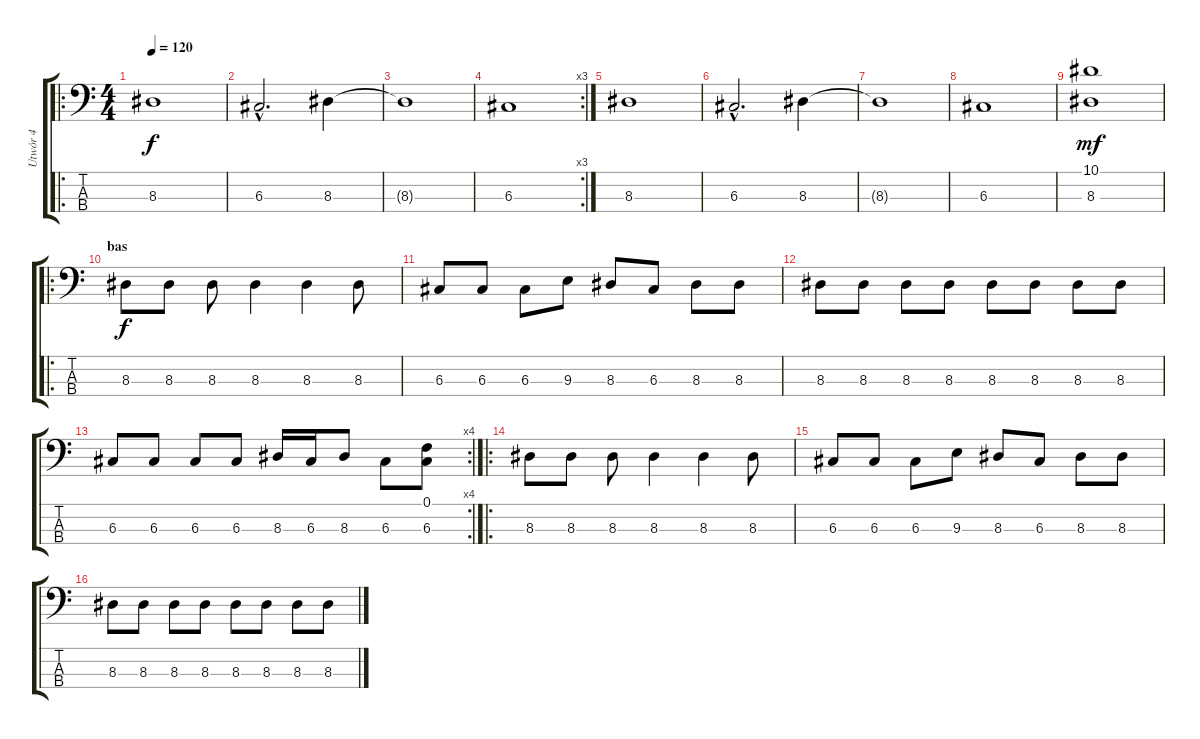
\track ("Utwór 4" "Utwór 4") {instrument electricbassfinger}
\staff {score tabs}
\tuning (F2 C2 G1 D1) {hide}
\ro
\ts (4 4)
\tempo 120
\clef f4
\ks c
8.3.1{dy f instrument fx7echoes} |
6.3{hac}.2{d} 8.3.4 |
8.3{t}.1 |
\rc 3
6.3.1 |
8.3.1{instrument fx7echoes} |
6.3{hac}.2{d} 8.3.4 |
8.3{t}.1 |
6.3.1 |
(10.1 8.3).1{dy mf} |
\ro
\section ("" "bas")
8.3.8{dy f volume 16 instrument electricbassfinger} 8.3.8 8.3.8 8.3.4 8.3.4 8.3.8 |
6.3.8 6.3.8 6.3.8 9.3.8 8.3.8 6.3.8 8.3.8 8.3.8 |
8.3.8 8.3.8 8.3.8 8.3.8 8.3.8 8.3.8 8.3.8 8.3.8 |
\rc 4
6.3.8 6.3.8 6.3.8 6.3.8 8.3.16 6.3.16 8.3.8 6.3.8 (0.1 6.3).8 |
\ro
8.3.8 8.3.8 8.3.8 8.3.4 8.3.4 8.3.8 |
6.3.8 6.3.8 6.3.8 9.3.8 8.3.8 6.3.8 8.3.8 8.3.8 |
8.3.8 8.3.8 8.3.8 8.3.8 8.3.8 8.3.8 8.3.8 8.3.8
